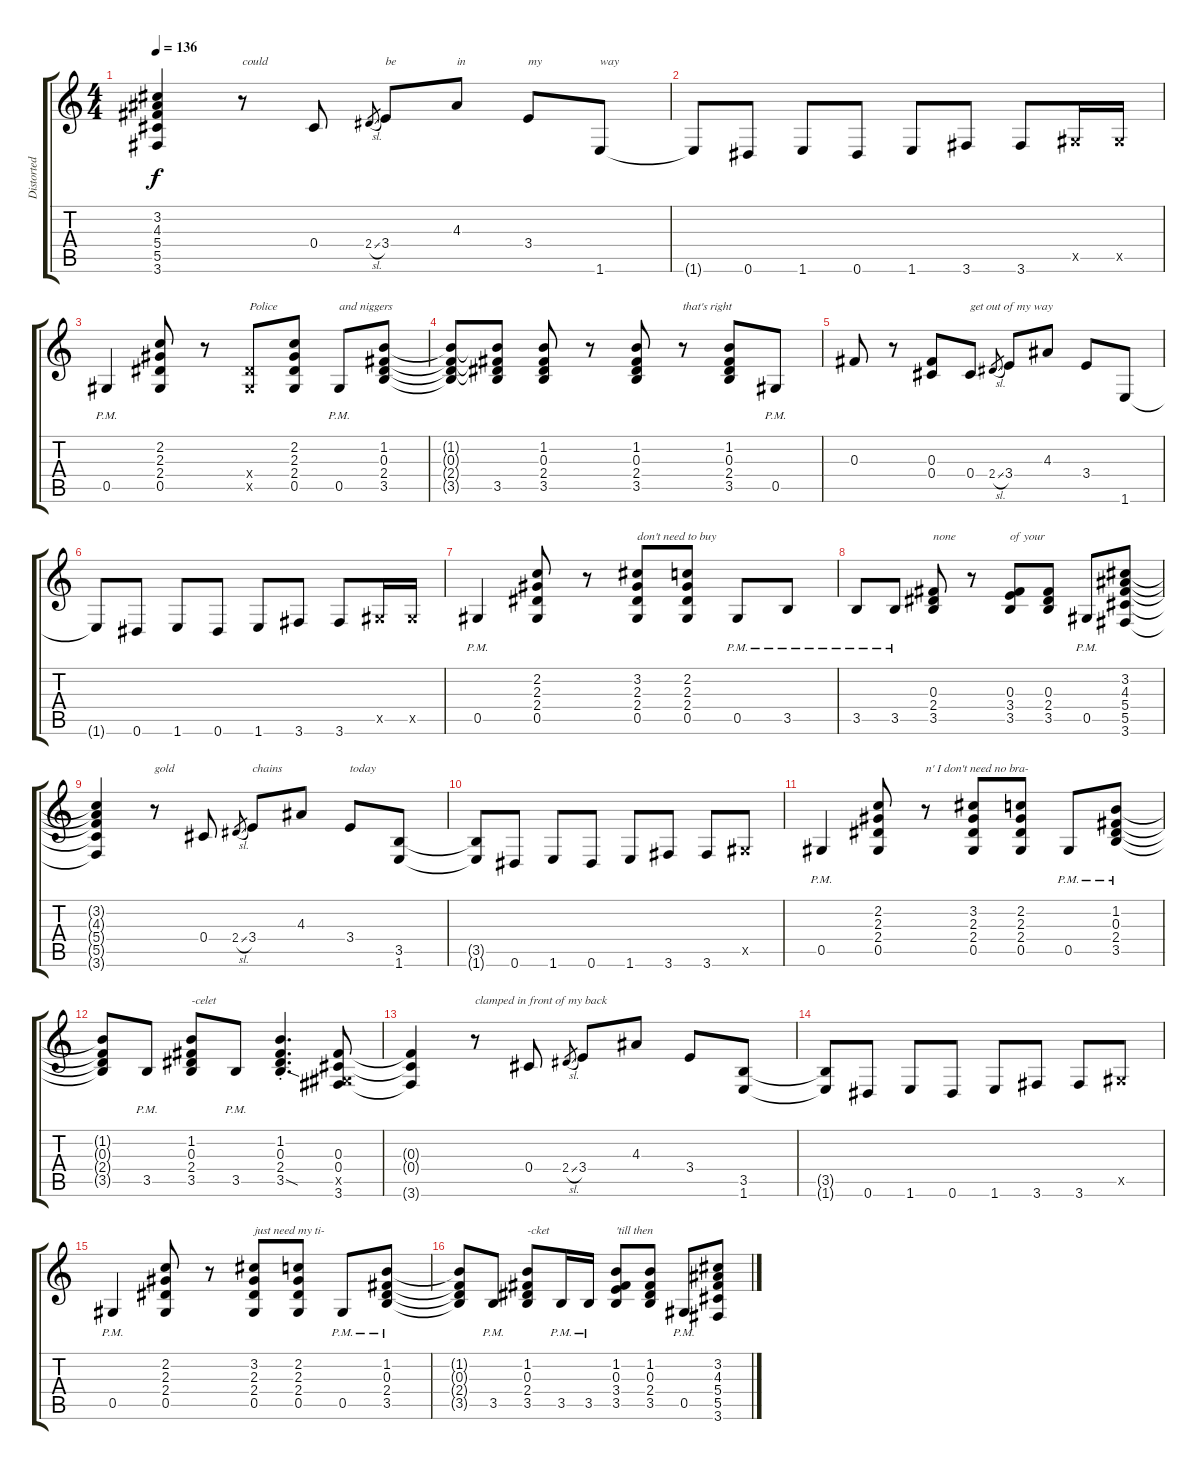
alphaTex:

\track ("Distorted" "Distorted") {instrument distortionguitar}
\staff {score tabs}
\tuning (Eb4 Bb3 Gb3 Db3 Ab2 Eb2) {hide}
\ts (4 4)
\tempo 136
\clef g2
\ks c
(3.2{t} 4.3{t} 5.4{t} 5.5{t} 3.6{t}).4{dy f} r.8{txt "could"} 0.4.8 2.4{sl}.8{gr} 3.4.8{txt "be"} 4.3.8{txt "in"} 3.4.8{txt "my"} 1.6.8{txt "way"} |
1.6{t}.8 0.6.8 1.6.8 0.6.8 1.6.8 3.6.8 3.6.8 0.5{x}.16 0.5{x}.16 |
0.5{pm}.4 (2.2 2.3 2.4 0.5).8 r.8 (2.4{x} 0.5{x}).8{txt "Police"} (2.2 2.3 2.4 0.5).8 0.5{pm}.8{txt "and niggers"} (1.2 0.3 2.4 3.5).8 |
(1.2{t} 0.3{t} 2.4{t} 3.5{t}).8 (1.2{t} 0.3{t} 2.4{t} 3.5).8 (1.2 0.3 2.4 3.5).8 r.8 (1.2 0.3 2.4 3.5).8 r.8{txt "that's right"} (1.2 0.3 2.4 3.5).8 0.5{pm}.8 |
0.3.8 r.8 (0.3 0.4).8 0.4.8{txt "get out of my way"} 2.4{sl}.8{gr} 3.4.8 4.3.8 3.4.8 1.6.8 |
1.6{t}.8 0.6.8 1.6.8 0.6.8 1.6.8 3.6.8 3.6.8 0.5{x}.16 0.5{x}.16 |
0.5{pm}.4 (2.2 2.3 2.4 0.5).8 r.8 (3.2 2.3 2.4 0.5).8{txt "don't need to buy"} (2.2 2.3 2.4 0.5).8 0.5{pm}.8 3.5{pm}.8 |
3.5{pm}.8 3.5{pm}.8 (0.3 2.4 3.5).8{txt "none"} r.8 (0.3 3.4 3.5).8{txt "of your"} (0.3 2.4 3.5).8 0.5{pm}.8 (3.2 4.3 5.4 5.5 3.6).8 |
(3.2{t} 4.3{t} 5.4{t} 5.5{t} 3.6{t}).4 r.8{txt "gold"} 0.4.8 2.4{sl}.8{gr} 3.4.8{txt "chains"} 4.3.8 3.4.8{txt "today"} (3.5 1.6).8 |
(3.5{t} 1.6{t}).8 0.6.8 1.6.8 0.6.8 1.6.8 3.6.8 3.6.8 0.5{x}.8 |
0.5{pm}.4 (2.2 2.3 2.4 0.5).8 r.8{txt "n' I don't need no bra-"} (3.2 2.3 2.4 0.5).8 (2.2 2.3 2.4 0.5).8 0.5{pm}.8 (1.2 0.3 2.4 3.5{pm}).8 |
(1.2{t} 0.3{t} 2.4{t} 3.5{t}).8 3.5{pm}.8 (1.2 0.3 2.4 3.5).8{txt "-celet"} 3.5{pm}.8 (1.2{st} 0.3{st} 2.4{st} 3.5{sod st}).4{d} (0.3 0.4 0.5{x} 3.6).8 |
(0.3{t} 0.4{t} 3.6{t}).4 r.8{txt "clamped in front of my back"} 0.4.8 2.4{sl}.8{gr} 3.4.8 4.3.8 3.4.8 (3.5 1.6).8 |
(3.5{t} 1.6{t}).8 0.6.8 1.6.8 0.6.8 1.6.8 3.6.8 3.6.8 0.5{x}.8 |
0.5{pm}.4 (2.2 2.3 2.4 0.5).8 r.8 (3.2 2.3 2.4 0.5).8{txt "just need my ti-"} (2.2 2.3 2.4 0.5).8 0.5{pm}.8 (1.2 0.3 2.4 3.5{pm}).8 |
(1.2{t} 0.3{t} 2.4{t} 3.5{t}).8 3.5{pm}.8 (1.2 0.3 2.4 3.5).8{txt "-cket"} 3.5{pm}.16 3.5{pm}.16 (1.2 0.3 3.4 3.5).8{txt "'till then"} (1.2 0.3 2.4 3.5).8 0.5{pm}.8 (3.2 4.3 5.4 5.5 3.6).8
